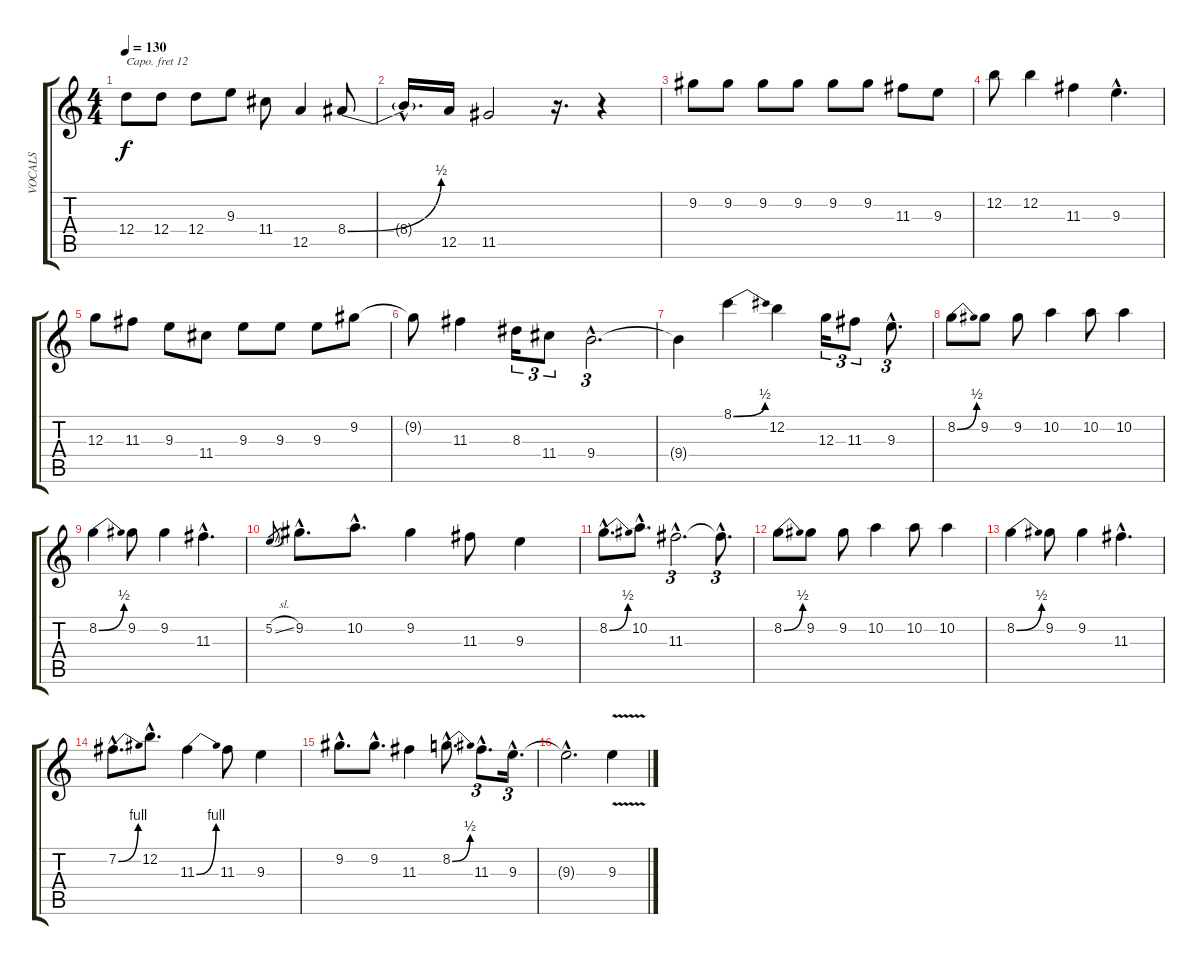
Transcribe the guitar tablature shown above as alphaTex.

\track ("VOCALS" "VOCALS") {instrument lead2sawtooth}
\staff {score tabs}
\capo 12
\tuning (E4 B3 G3 D3 A2 E2) {hide}
\ts (4 4)
\tempo 130
\clef g2
\ks c
12.4.8{dy f} 12.4.8 12.4.8 9.3.8 11.4.8 12.5.4 8.4{be (bend 0 0 60 2)}.8 |
8.4{hac t}.16{d} 12.5.16 11.5.2 r.16{d} r.4 |
9.2.8 9.2.8 9.2.8 9.2.8 9.2.8 9.2.8 11.3.8 9.3.8 |
12.2.8 12.2.4 11.3.4 9.3{hac}.4{d} |
12.3.8 11.3.8 9.3.8 11.4.8 9.3.8 9.3.8 9.3.8 9.2.8 |
9.2{t}.8 11.3.4 8.3.16{tu (3 2)} 11.4.8{tu (3 2)} 9.4{hac}.2{d tu (3 2)} |
9.4{t}.4 8.1{be (bend 0 0 60 2)}.4 12.2.4 12.3.16{tu (3 2)} 11.3.8{tu (3 2)} 9.3{hac}.8{d tu (3 2)} |
8.2{be (bend 0 0 60 2)}.8 9.2.8 9.2.8 10.2.4 10.2.8 10.2.4 |
8.2{be (bend 0 0 60 2)}.4 9.2.8 9.2.4 11.3{hac}.4{d} |
5.2{sl}.8{gr} 9.2{hac}.8{d} 10.2{hac}.8{d} 9.2.4 11.3.8 9.3.4 |
8.2{be (bend 0 0 60 2) hac}.8{d} 10.2{hac}.8{d} 11.3{hac}.2{d tu (3 2)} 11.3{hac t}.8{d tu (3 2)} |
8.2{be (bend 0 0 60 2)}.8 9.2.8 9.2.8 10.2.4 10.2.8 10.2.4 |
8.2{be (bend 0 0 60 2)}.4 9.2.8 9.2.4 11.3{hac}.4{d} |
7.2{be (bend 0 0 60 4) hac}.8{d} 12.2{hac}.8{d} 11.3{be (bend 0 0 60 4)}.4 11.3.8 9.3.4 |
9.2{hac}.8{d} 9.2{hac}.8{d} 11.3.4 8.2{be (bend 0 0 60 2) hac}.8{d} 11.3{hac}.8{d tu (3 2)} 9.3{hac}.16{d tu (3 2)} |
9.3{hac t}.2{d} 9.3{v ss}.4
